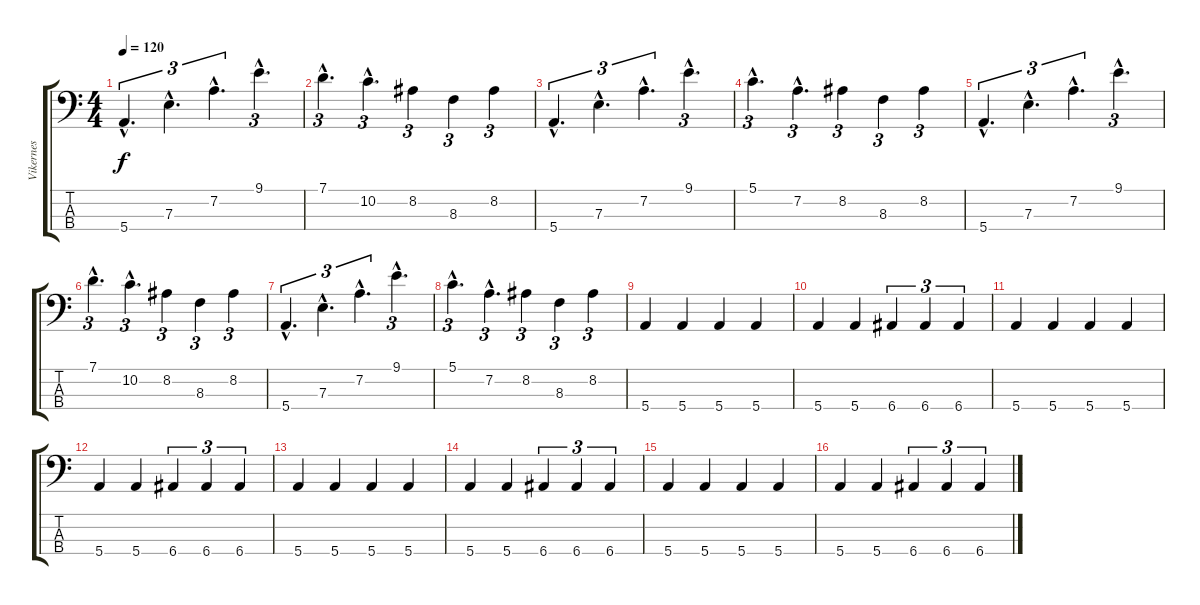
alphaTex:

\track ("Vikernes" "Vikernes") {instrument fretlessbass}
\staff {score tabs}
\tuning (G2 D2 A1 E1) {hide}
\ts (4 4)
\tempo 120
\clef f4
\ks c
5.4{hac}.4{d tu (3 2) dy f} 7.3{hac}.4{d tu (3 2)} 7.2{hac}.4{d tu (3 2)} 9.1{hac}.4{d tu (3 2)} |
7.1{hac}.4{d tu (3 2)} 10.2{hac}.4{d tu (3 2)} 8.2.4{tu (3 2)} 8.3.4{tu (3 2)} 8.2.4{tu (3 2)} |
5.4{hac}.4{d tu (3 2)} 7.3{hac}.4{d tu (3 2)} 7.2{hac}.4{d tu (3 2)} 9.1{hac}.4{d tu (3 2)} |
5.1{hac}.4{d tu (3 2)} 7.2{hac}.4{d tu (3 2)} 8.2.4{tu (3 2)} 8.3.4{tu (3 2)} 8.2.4{tu (3 2)} |
5.4{hac}.4{d tu (3 2)} 7.3{hac}.4{d tu (3 2)} 7.2{hac}.4{d tu (3 2)} 9.1{hac}.4{d tu (3 2)} |
7.1{hac}.4{d tu (3 2)} 10.2{hac}.4{d tu (3 2)} 8.2.4{tu (3 2)} 8.3.4{tu (3 2)} 8.2.4{tu (3 2)} |
5.4{hac}.4{d tu (3 2)} 7.3{hac}.4{d tu (3 2)} 7.2{hac}.4{d tu (3 2)} 9.1{hac}.4{d tu (3 2)} |
5.1{hac}.4{d tu (3 2)} 7.2{hac}.4{d tu (3 2)} 8.2.4{tu (3 2)} 8.3.4{tu (3 2)} 8.2.4{tu (3 2)} |
5.4.4 5.4.4 5.4.4 5.4.4 |
5.4.4 5.4.4 6.4.4{tu (3 2)} 6.4.4{tu (3 2)} 6.4.4{tu (3 2)} |
5.4.4 5.4.4 5.4.4 5.4.4 |
5.4.4 5.4.4 6.4.4{tu (3 2)} 6.4.4{tu (3 2)} 6.4.4{tu (3 2)} |
5.4.4 5.4.4 5.4.4 5.4.4 |
5.4.4 5.4.4 6.4.4{tu (3 2)} 6.4.4{tu (3 2)} 6.4.4{tu (3 2)} |
5.4.4 5.4.4 5.4.4 5.4.4 |
5.4.4 5.4.4 6.4.4{tu (3 2)} 6.4.4{tu (3 2)} 6.4.4{tu (3 2)}
